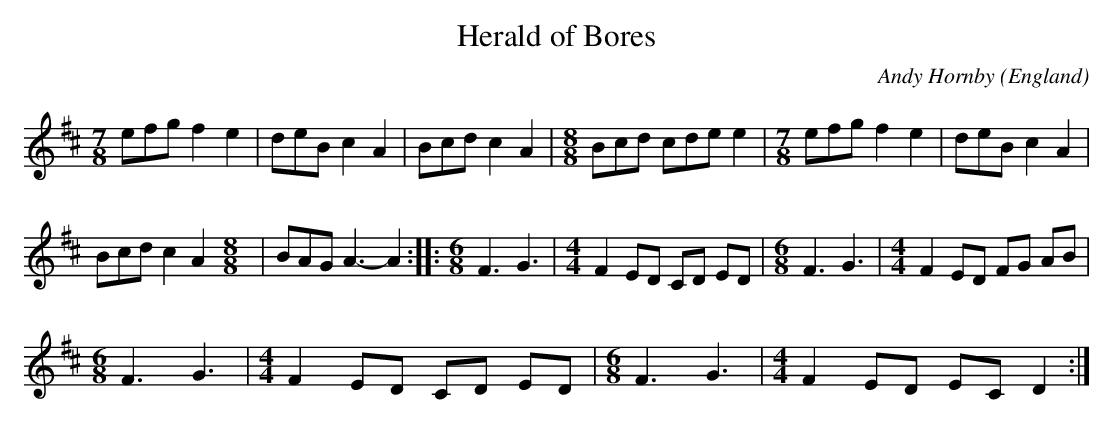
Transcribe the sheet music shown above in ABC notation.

X:1
T:Herald of Bores
C:Andy Hornby
M:7/8
O:England
K:D
efg f2 e2 |deB c2 A2| Bcd c2 A2| \
M:8/8
Bcd cde e2| \
M:7/8
efg f2 e2|deB c2 A2|
Bcd c2 A2 \
M:8/8
| BAG A3-A2:: \
M:6/8
F3 G3 | \
M:4/4
F2 ED CD ED | \
M:6/8
F3 G3 | \
M:4/4
F2 ED FG AB|
M:6/8
F3 G3 | \
M:4/4
F2 ED CD ED | \
M:6/8
F3 G3 | \
M:4/4
F2 ED EC D2:|
